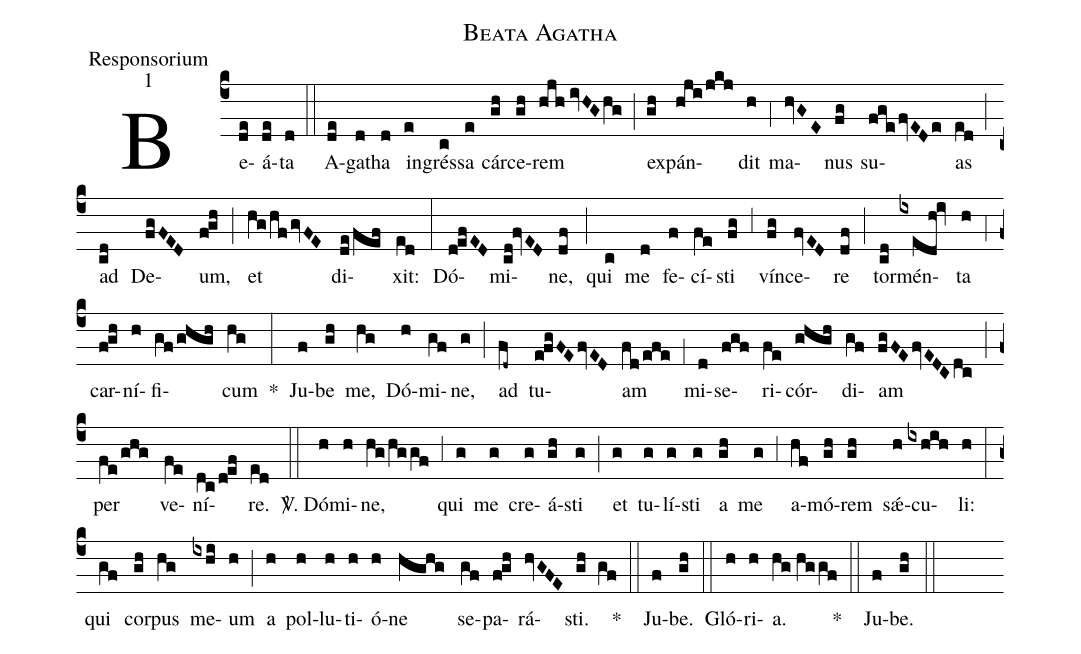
name:Beata Agatha;
office-part:Responsorium;
mode:1;
%%
(c4) Be(de)á(de)ta(d) (::)
A(de)ga(d)tha(d) in(e)grés(c)sa(e) cár(gh)ce(gh)rem(hjh//ivHGhg) (;) ex(gh)pán(hji/jkj)dit(h) (,4) ma(hvGE)nus(fg) su(fge/fvEDe)as(ed) (;) ad(cd) De(fgFED)um,(f!gh) (;) et(hg/hf/gvFE) di(de/fef)xit:(ed) (:)
Dó(d!efED)mi(cd!fvED)ne,(df) (;) qui(c) me(d) fe(f)cí(fe)sti(fg) (,3) vín(fg)ce(fvED)re(df) (;) tor(cd)mén(ixedh!iv)ta(h) (,4) car(f!gh)ní(h)fi(gf/ghgh)cum(hg) *(:) Ju(f)be(gh) me,(hg) Dó(h)mi(gf)ne,(g) (;) ad(fd~) tu(e!fgFE/fvED)am(fd/efe) (,1) mi(d)se(fgf)ri(fe)cór(ghgh)di(gf)am(fgFE/fvEDC/dc) (;) per(fe/ghg) ve(fe)ní(dc/d!ef)re.(ed) (::)

<sp>V/</sp>. Dó(h)mi(h)ne,(hg/hggf) (,3) qui(g) me(g) cre(g)á(gh)sti(g) (;) et(g) tu(g)lí(g)sti(g) a(gh) me(g) (,3) a(hf)mó(gh)rem(gh) s{<sp>'ae</sp>}(h)cu(ixhih)li:(h) (:)
qui(gf) cor(gh)pus(hg) me(ixhi)um(h) (;) a(h) pol(h)lu(h)ti(h)ó(h)ne(hghg) se(gf)pa(f!gh)rá(hvGFE)sti.(gh gf) *(::) Ju(f)be.(gh) (::)

Gló(h)ri(h)a.(hg//hggf) *(::) Ju(f)be.(gh) (::)
